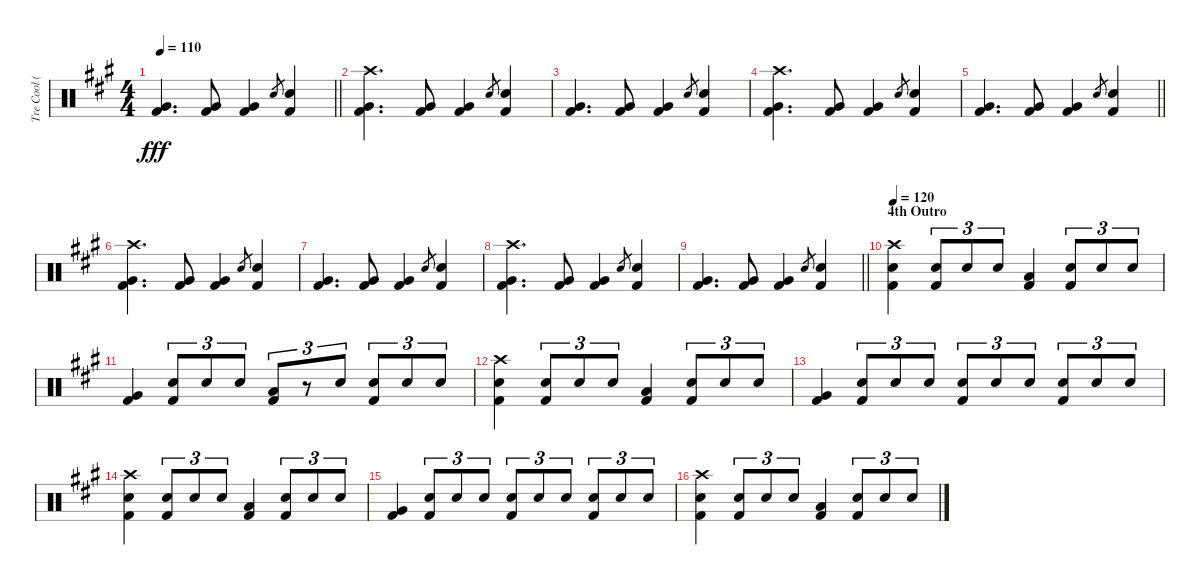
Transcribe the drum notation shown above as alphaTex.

\track ("Tre Cool (Drums)" "Tre Cool (") {instrument percussion}
\staff {score}
\articulation defaults
\ts (4 4)
\tempo 110
\clef neutral
\barLineRight lightlight
\ks a
("Very Low Tom (hit)" "Kick (hit) 2").4{d dy fff} ("Very Low Tom (hit)" "Kick (hit) 2").8 ("Very Low Tom (hit)" "Kick (hit) 2").4 "Electric Snare (hit)".8{gr} ("Kick (hit) 2" "Electric Snare (hit)").4 |
("Crash high (hit)" "Very Low Tom (hit)" "Kick (hit) 2").4{d} ("Very Low Tom (hit)" "Kick (hit) 2").8 ("Very Low Tom (hit)" "Kick (hit) 2").4 "Electric Snare (hit)".8{gr} ("Kick (hit) 2" "Electric Snare (hit)").4 |
("Very Low Tom (hit)" "Kick (hit) 2").4{d} ("Very Low Tom (hit)" "Kick (hit) 2").8 ("Very Low Tom (hit)" "Kick (hit) 2").4 "Electric Snare (hit)".8{gr} ("Kick (hit) 2" "Electric Snare (hit)").4 |
("Crash high (hit)" "Very Low Tom (hit)" "Kick (hit) 2").4{d} ("Very Low Tom (hit)" "Kick (hit) 2").8 ("Very Low Tom (hit)" "Kick (hit) 2").4 "Electric Snare (hit)".8{gr} ("Kick (hit) 2" "Electric Snare (hit)").4 |
\barLineRight lightlight
("Very Low Tom (hit)" "Kick (hit) 2").4{d} ("Very Low Tom (hit)" "Kick (hit) 2").8 ("Very Low Tom (hit)" "Kick (hit) 2").4 "Electric Snare (hit)".8{gr} ("Kick (hit) 2" "Electric Snare (hit)").4 |
("Crash high (hit)" "Very Low Tom (hit)" "Kick (hit) 2").4{d} ("Very Low Tom (hit)" "Kick (hit) 2").8 ("Very Low Tom (hit)" "Kick (hit) 2").4 "Electric Snare (hit)".8{gr} ("Kick (hit) 2" "Electric Snare (hit)").4 |
("Very Low Tom (hit)" "Kick (hit) 2").4{d} ("Very Low Tom (hit)" "Kick (hit) 2").8 ("Very Low Tom (hit)" "Kick (hit) 2").4 "Electric Snare (hit)".8{gr} ("Kick (hit) 2" "Electric Snare (hit)").4 |
("Crash high (hit)" "Very Low Tom (hit)" "Kick (hit) 2").4{d} ("Very Low Tom (hit)" "Kick (hit) 2").8 ("Very Low Tom (hit)" "Kick (hit) 2").4 "Electric Snare (hit)".8{gr} ("Kick (hit) 2" "Electric Snare (hit)").4 |
\barLineRight lightlight
("Very Low Tom (hit)" "Kick (hit) 2").4{d} ("Very Low Tom (hit)" "Kick (hit) 2").8 ("Very Low Tom (hit)" "Kick (hit) 2").4 "Electric Snare (hit)".8{gr} ("Kick (hit) 2" "Electric Snare (hit)").4 |
\section ("" "4th Outro")
\tempo 120
("Crash high (hit)" "Electric Snare (hit)" "Kick (hit) 2").4 ("Electric Snare (hit)" "Kick (hit) 2").8{tu (3 2)} "Electric Snare (hit)".8{tu (3 2)} "Electric Snare (hit)".8{tu (3 2)} ("Low Floor Tom (hit)" "Kick (hit) 2").4 ("Electric Snare (hit)" "Kick (hit) 2").8{tu (3 2)} "Electric Snare (hit)".8{tu (3 2)} "Electric Snare (hit)".8{tu (3 2)} |
("Very Low Tom (hit)" "Kick (hit) 2").4 ("Electric Snare (hit)" "Kick (hit) 2").8{tu (3 2)} "Electric Snare (hit)".8{tu (3 2)} "Electric Snare (hit)".8{tu (3 2)} ("Low Floor Tom (hit)" "Kick (hit) 2").8{tu (3 2)} r.8{tu (3 2)} "Electric Snare (hit)".8{tu (3 2)} ("Electric Snare (hit)" "Kick (hit) 2").8{tu (3 2)} "Electric Snare (hit)".8{tu (3 2)} "Electric Snare (hit)".8{tu (3 2)} |
("Crash high (hit)" "Electric Snare (hit)" "Kick (hit) 2").4 ("Electric Snare (hit)" "Kick (hit) 2").8{tu (3 2)} "Electric Snare (hit)".8{tu (3 2)} "Electric Snare (hit)".8{tu (3 2)} ("Low Floor Tom (hit)" "Kick (hit) 2").4 ("Electric Snare (hit)" "Kick (hit) 2").8{tu (3 2)} "Electric Snare (hit)".8{tu (3 2)} "Electric Snare (hit)".8{tu (3 2)} |
("Very Low Tom (hit)" "Kick (hit) 2").4 ("Electric Snare (hit)" "Kick (hit) 2").8{tu (3 2)} "Electric Snare (hit)".8{tu (3 2)} "Electric Snare (hit)".8{tu (3 2)} ("Electric Snare (hit)" "Kick (hit) 2").8{tu (3 2)} "Electric Snare (hit)".8{tu (3 2)} "Electric Snare (hit)".8{tu (3 2)} ("Electric Snare (hit)" "Kick (hit) 2").8{tu (3 2)} "Electric Snare (hit)".8{tu (3 2)} "Electric Snare (hit)".8{tu (3 2)} |
("Crash high (hit)" "Electric Snare (hit)" "Kick (hit) 2").4 ("Electric Snare (hit)" "Kick (hit) 2").8{tu (3 2)} "Electric Snare (hit)".8{tu (3 2)} "Electric Snare (hit)".8{tu (3 2)} ("Low Floor Tom (hit)" "Kick (hit) 2").4 ("Electric Snare (hit)" "Kick (hit) 2").8{tu (3 2)} "Electric Snare (hit)".8{tu (3 2)} "Electric Snare (hit)".8{tu (3 2)} |
("Very Low Tom (hit)" "Kick (hit) 2").4 ("Electric Snare (hit)" "Kick (hit) 2").8{tu (3 2)} "Electric Snare (hit)".8{tu (3 2)} "Electric Snare (hit)".8{tu (3 2)} ("Electric Snare (hit)" "Kick (hit) 2").8{tu (3 2)} "Electric Snare (hit)".8{tu (3 2)} "Electric Snare (hit)".8{tu (3 2)} ("Electric Snare (hit)" "Kick (hit) 2").8{tu (3 2)} "Electric Snare (hit)".8{tu (3 2)} "Electric Snare (hit)".8{tu (3 2)} |
("Crash high (hit)" "Electric Snare (hit)" "Kick (hit) 2").4 ("Electric Snare (hit)" "Kick (hit) 2").8{tu (3 2)} "Electric Snare (hit)".8{tu (3 2)} "Electric Snare (hit)".8{tu (3 2)} ("Low Floor Tom (hit)" "Kick (hit) 2").4 ("Electric Snare (hit)" "Kick (hit) 2").8{tu (3 2)} "Electric Snare (hit)".8{tu (3 2)} "Electric Snare (hit)".8{tu (3 2)}
